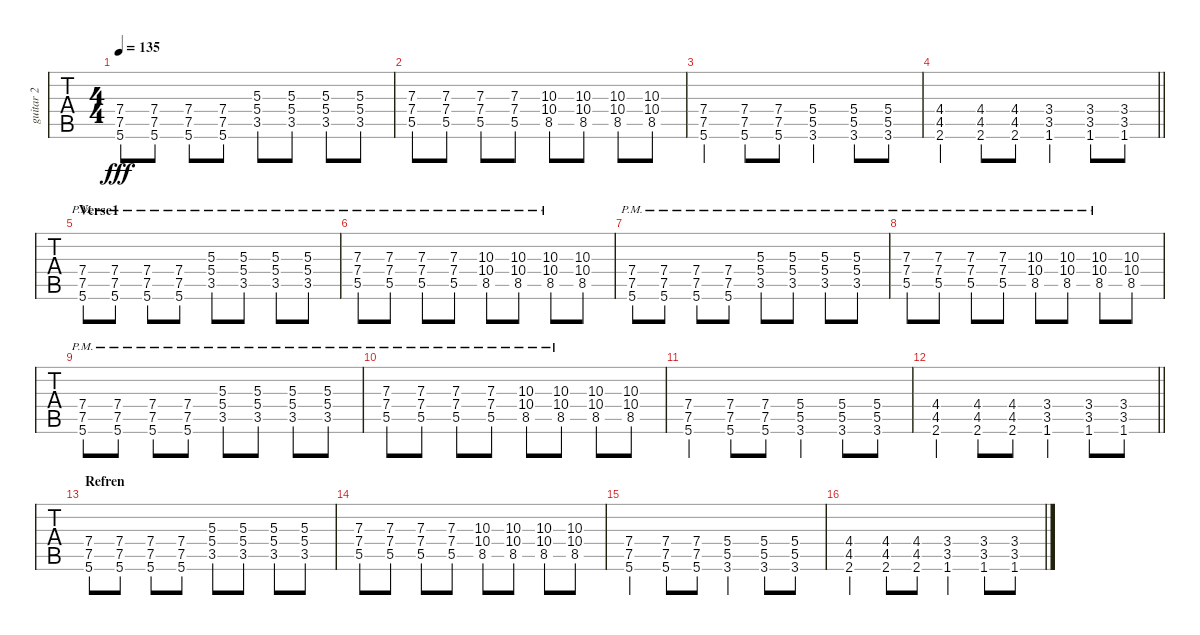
\track ("guitar 2" "guitar 2") {instrument distortionguitar}
\staff {tabs}
\tuning (E4 B3 G3 D3 A2 E2) {hide}
\ts (4 4)
\tempo 135
\clef g2
\ks c
(7.4 7.5 5.6).8{dy fff} (7.4 7.5 5.6).8 (7.4 7.5 5.6).8 (7.4 7.5 5.6).8 (5.3 5.4 3.5).8 (5.3 5.4 3.5).8 (5.3 5.4 3.5).8 (5.3 5.4 3.5).8 |
(7.3 7.4 5.5).8 (7.3 7.4 5.5).8 (7.3 7.4 5.5).8 (7.3 7.4 5.5).8 (10.3 10.4 8.5).8 (10.3 10.4 8.5).8 (10.3 10.4 8.5).8 (10.3 10.4 8.5).8 |
(7.4 7.5 5.6).4 (7.4 7.5 5.6).8 (7.4 7.5 5.6).8 (5.4 5.5 3.6).4 (5.4 5.5 3.6).8 (5.4 5.5 3.6).8 |
\barLineRight lightlight
(4.4 4.5 2.6).4 (4.4 4.5 2.6).8 (4.4 4.5 2.6).8 (3.4 3.5 1.6).4 (3.4 3.5 1.6).8 (3.4 3.5 1.6).8 |
\section ("" "Verse1")
(7.4{pm} 7.5{pm} 5.6{pm}).8 (7.4{pm} 7.5{pm} 5.6{pm}).8 (7.4{pm} 7.5{pm} 5.6{pm}).8 (7.4{pm} 7.5{pm} 5.6{pm}).8 (5.3{pm} 5.4{pm} 3.5{pm}).8 (5.3{pm} 5.4{pm} 3.5{pm}).8 (5.3{pm} 5.4{pm} 3.5{pm}).8 (5.3{pm} 5.4{pm} 3.5{pm}).8 |
(7.3{pm} 7.4{pm} 5.5{pm}).8 (7.3{pm} 7.4{pm} 5.5{pm}).8 (7.3{pm} 7.4{pm} 5.5{pm}).8 (7.3{pm} 7.4{pm} 5.5{pm}).8 (10.3{pm} 10.4{pm} 8.5{pm}).8 (10.3{pm} 10.4{pm} 8.5{pm}).8 (10.3{pm} 10.4{pm} 8.5{pm}).8 (10.3 10.4 8.5).8{volume 11} |
(7.4{pm} 7.5{pm} 5.6{pm}).8{volume 9} (7.4{pm} 7.5{pm} 5.6{pm}).8 (7.4{pm} 7.5{pm} 5.6{pm}).8 (7.4{pm} 7.5{pm} 5.6{pm}).8 (5.3{pm} 5.4{pm} 3.5{pm}).8 (5.3{pm} 5.4{pm} 3.5{pm}).8 (5.3{pm} 5.4{pm} 3.5{pm}).8 (5.3{pm} 5.4{pm} 3.5{pm}).8 |
(7.3{pm} 7.4{pm} 5.5{pm}).8 (7.3{pm} 7.4{pm} 5.5{pm}).8 (7.3{pm} 7.4{pm} 5.5{pm}).8 (7.3{pm} 7.4{pm} 5.5{pm}).8 (10.3{pm} 10.4{pm} 8.5{pm}).8 (10.3{pm} 10.4{pm} 8.5{pm}).8 (10.3{pm} 10.4{pm} 8.5{pm}).8 (10.3 10.4 8.5).8{volume 11} |
(7.4{pm} 7.5{pm} 5.6{pm}).8{volume 9} (7.4{pm} 7.5{pm} 5.6{pm}).8 (7.4{pm} 7.5{pm} 5.6{pm}).8 (7.4{pm} 7.5{pm} 5.6{pm}).8 (5.3{pm} 5.4{pm} 3.5{pm}).8 (5.3{pm} 5.4{pm} 3.5{pm}).8 (5.3{pm} 5.4{pm} 3.5{pm}).8 (5.3{pm} 5.4{pm} 3.5{pm}).8 |
(7.3{pm} 7.4{pm} 5.5{pm}).8 (7.3{pm} 7.4{pm} 5.5{pm}).8 (7.3{pm} 7.4{pm} 5.5{pm}).8 (7.3{pm} 7.4{pm} 5.5{pm}).8 (10.3{pm} 10.4{pm} 8.5{pm}).8 (10.3{pm} 10.4{pm} 8.5{pm}).8 (10.3 10.4 8.5).8{volume 11} (10.3 10.4 8.5).8 |
(7.4 7.5 5.6).4{volume 9} (7.4 7.5 5.6).8 (7.4 7.5 5.6).8 (5.4 5.5 3.6).4 (5.4 5.5 3.6).8 (5.4 5.5 3.6).8 |
\barLineRight lightlight
(4.4 4.5 2.6).4 (4.4 4.5 2.6).8 (4.4 4.5 2.6).8 (3.4 3.5 1.6).4 (3.4 3.5 1.6).8 (3.4 3.5 1.6).8 |
\section ("" "Refren")
(7.4 7.5 5.6).8 (7.4 7.5 5.6).8 (7.4 7.5 5.6).8 (7.4 7.5 5.6).8 (5.3 5.4 3.5).8 (5.3 5.4 3.5).8 (5.3 5.4 3.5).8 (5.3 5.4 3.5).8 |
(7.3 7.4 5.5).8 (7.3 7.4 5.5).8 (7.3 7.4 5.5).8 (7.3 7.4 5.5).8 (10.3 10.4 8.5).8 (10.3 10.4 8.5).8 (10.3 10.4 8.5).8 (10.3 10.4 8.5).8 |
(7.4 7.5 5.6).4 (7.4 7.5 5.6).8 (7.4 7.5 5.6).8 (5.4 5.5 3.6).4 (5.4 5.5 3.6).8 (5.4 5.5 3.6).8 |
(4.4 4.5 2.6).4 (4.4 4.5 2.6).8 (4.4 4.5 2.6).8 (3.4 3.5 1.6).4 (3.4 3.5 1.6).8 (3.4 3.5 1.6).8
